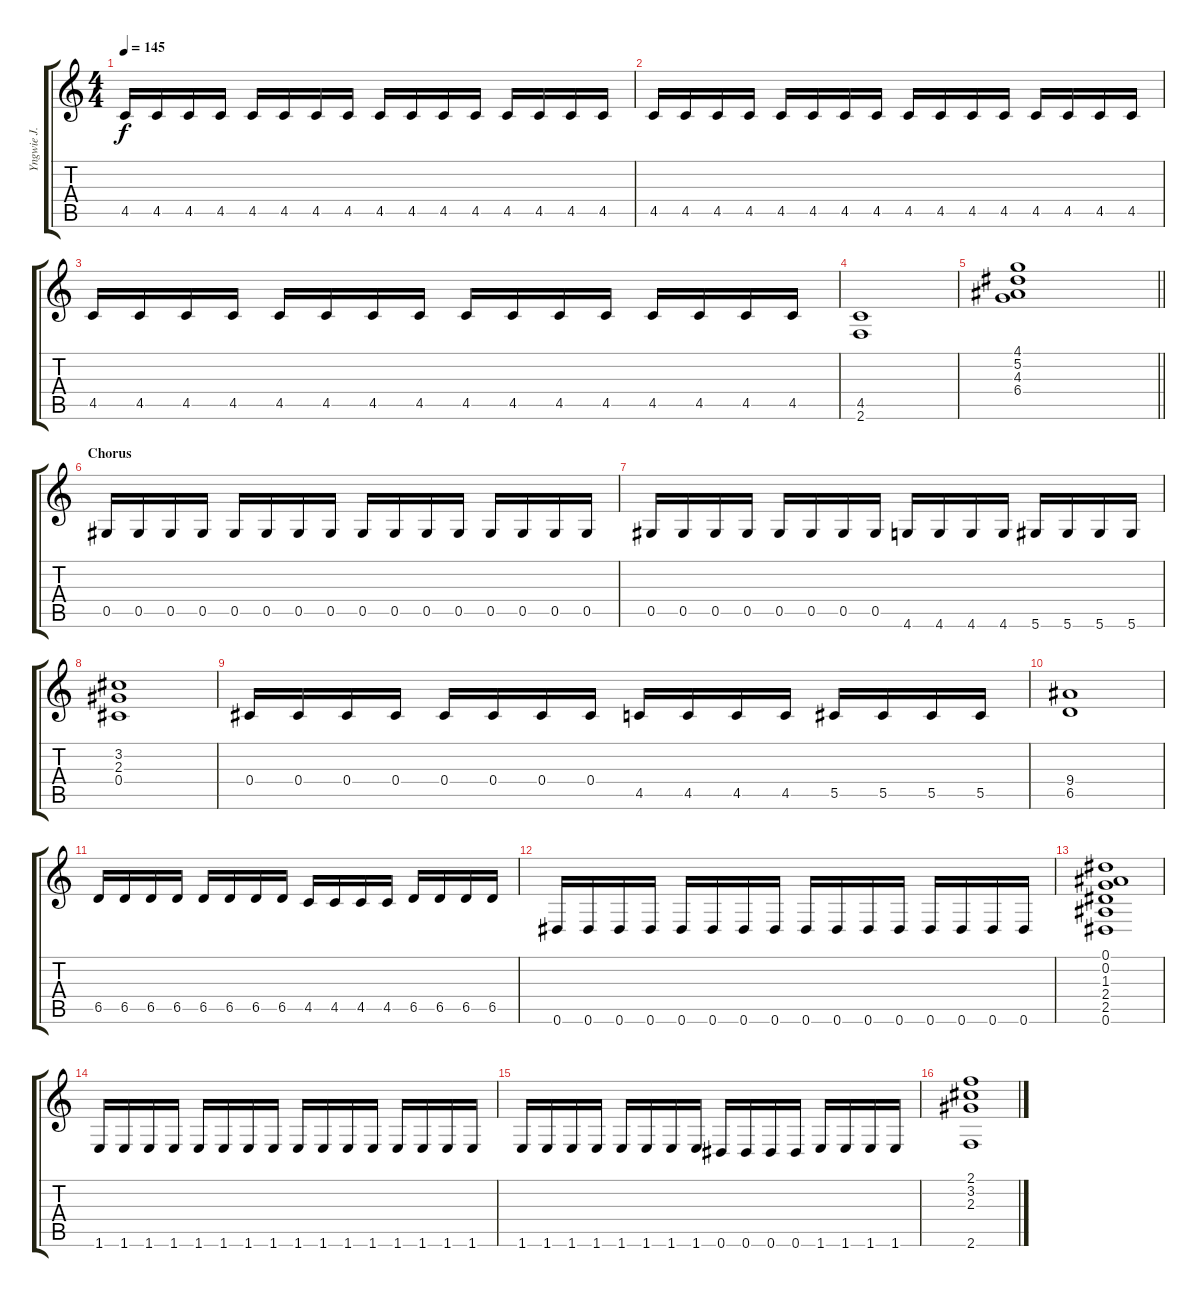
\track ("Yngwie J. Malmsteen" "Yngwie J. ") {instrument overdrivenguitar}
\staff {score tabs}
\tuning (Eb4 Bb3 Gb3 Db3 Ab2 Eb2) {hide}
\ts (4 4)
\tempo 145
\clef g2
\ks c
4.5.16{dy f} 4.5.16 4.5.16 4.5.16 4.5.16 4.5.16 4.5.16 4.5.16 4.5.16 4.5.16 4.5.16 4.5.16 4.5.16 4.5.16 4.5.16 4.5.16 |
4.5.16 4.5.16 4.5.16 4.5.16 4.5.16 4.5.16 4.5.16 4.5.16 4.5.16 4.5.16 4.5.16 4.5.16 4.5.16 4.5.16 4.5.16 4.5.16 |
4.5.16 4.5.16 4.5.16 4.5.16 4.5.16 4.5.16 4.5.16 4.5.16 4.5.16 4.5.16 4.5.16 4.5.16 4.5.16 4.5.16 4.5.16 4.5.16 |
(4.5 2.6).1 |
\barLineRight lightlight
(4.1 5.2 4.3 6.4).1 |
\section ("" "Chorus")
0.5.16 0.5.16 0.5.16 0.5.16 0.5.16 0.5.16 0.5.16 0.5.16 0.5.16 0.5.16 0.5.16 0.5.16 0.5.16 0.5.16 0.5.16 0.5.16 |
0.5.16 0.5.16 0.5.16 0.5.16 0.5.16 0.5.16 0.5.16 0.5.16 4.6.16 4.6.16 4.6.16 4.6.16 5.6.16 5.6.16 5.6.16 5.6.16 |
(3.2 2.3 0.4).1 |
0.4.16 0.4.16 0.4.16 0.4.16 0.4.16 0.4.16 0.4.16 0.4.16 4.5.16 4.5.16 4.5.16 4.5.16 5.5.16 5.5.16 5.5.16 5.5.16 |
(9.4 6.5).1 |
6.5.16 6.5.16 6.5.16 6.5.16 6.5.16 6.5.16 6.5.16 6.5.16 4.5.16 4.5.16 4.5.16 4.5.16 6.5.16 6.5.16 6.5.16 6.5.16 |
0.6.16 0.6.16 0.6.16 0.6.16 0.6.16 0.6.16 0.6.16 0.6.16 0.6.16 0.6.16 0.6.16 0.6.16 0.6.16 0.6.16 0.6.16 0.6.16 |
(0.1 0.2 1.3 2.4 2.5 0.6).1 |
1.6.16 1.6.16 1.6.16 1.6.16 1.6.16 1.6.16 1.6.16 1.6.16 1.6.16 1.6.16 1.6.16 1.6.16 1.6.16 1.6.16 1.6.16 1.6.16 |
1.6.16 1.6.16 1.6.16 1.6.16 1.6.16 1.6.16 1.6.16 1.6.16 0.6.16 0.6.16 0.6.16 0.6.16 1.6.16 1.6.16 1.6.16 1.6.16 |
(2.1 3.2 2.3 2.6).1
